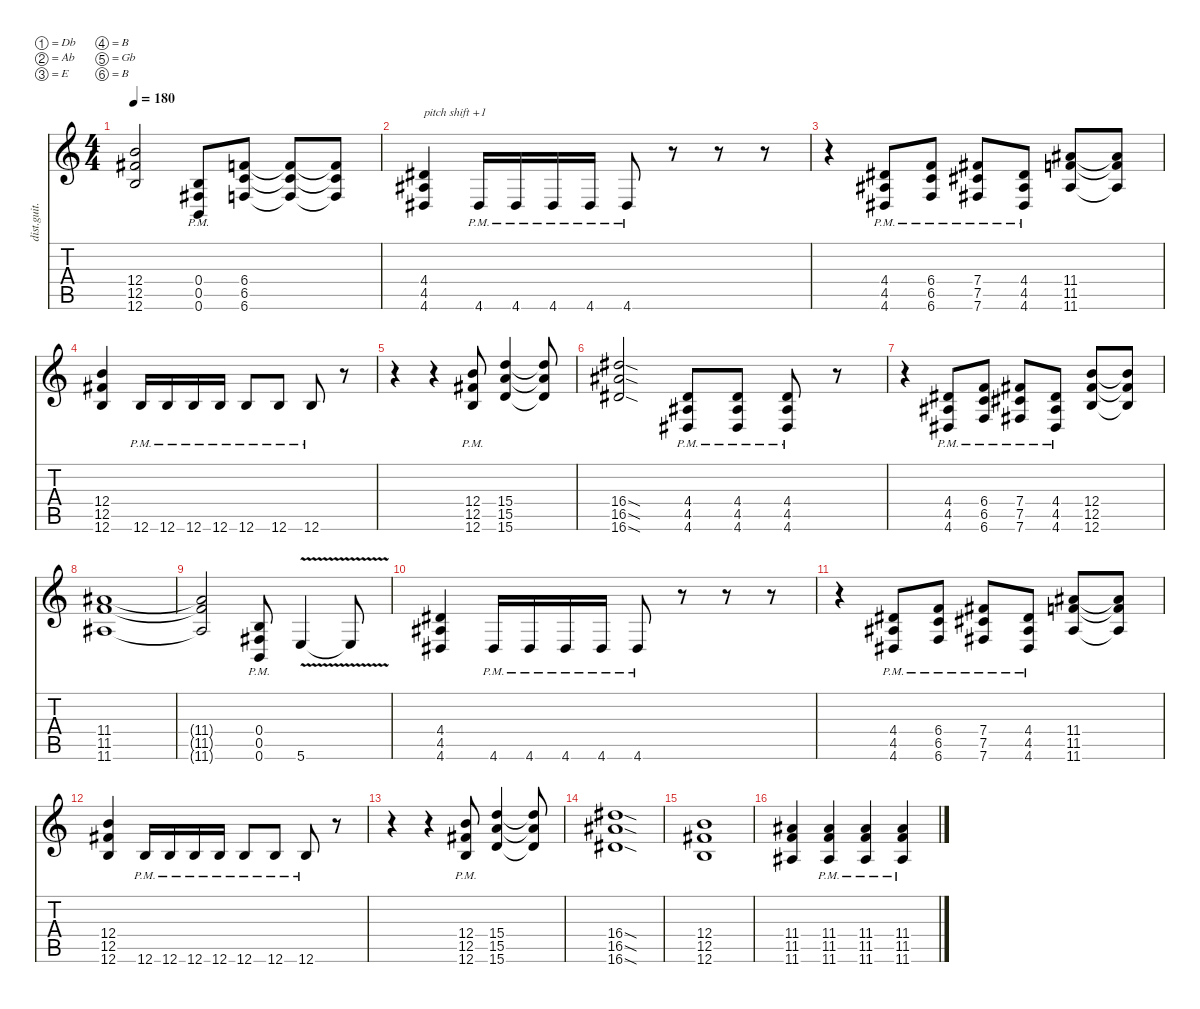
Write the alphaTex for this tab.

\defaultSystemsLayout 4
\hideDynamics
\bracketExtendMode nobrackets
\otherSystemsTrackNameOrientation horizontal
\track ("riff" "dist.guit.") {instrument distortionguitar}
\staff {score tabs}
\tuning (Db4 Ab3 E3 B2 Gb2 B1)
\ts (4 4)
\tempo 180
\clef g2
\ks c
(12.4{t} 12.6{t} 12.5{t acc #}).2{dy mf beam Up} (0.4{pm} 0.6{pm} 0.5{pm acc #}).8{beam Up} (6.4 6.6 6.5).8{beam Up} (6.4{t} 6.6{t} 6.5{t}).8{beam Up} (6.4{t} 6.6{t} 6.5{t}).8{beam Up} |
(4.6{acc #} 4.5{acc #} 4.4{acc #}).4{txt "pitch shift +1" beam Up} 4.6{pm acc #}.16{beam Up} 4.6{pm acc #}.16{beam Up} 4.6{pm acc #}.16{beam Up} 4.6{pm acc #}.16{beam Up} 4.6{pm acc #}.8{beam Up} r.8{beam Up} r.8{beam Up} r.8{beam Up} |
r.4{beam Down} (4.6{pm acc #} 4.5{pm acc #} 4.4{pm acc #}).8{beam Up} (6.6{pm} 6.4{pm} 6.5{pm}).8{beam Up} (7.6{pm acc #} 7.5{pm acc #} 7.4{pm acc #}).8{beam Up} (4.6{pm acc #} 4.4{pm acc #} 4.5{pm acc #}).8{beam Up} (11.6{acc #} 11.5 11.4{acc #}).8{beam Up} (11.6{t acc #} 11.5{t} 11.4{t acc #}).8{beam Up} |
(12.6 12.5{acc #} 12.4).4{beam Up} 12.6{pm}.16{beam Up} 12.6{pm}.16{beam Up} 12.6{pm}.16{beam Up} 12.6{pm}.16{beam Up} 12.6{pm}.8{beam Up} 12.6{pm}.8{beam Up} 12.6{pm}.8{beam Up} r.8{beam Up} |
r.4{beam Down} r.4{beam Down} (12.6{pm} 12.5{pm acc #} 12.4{pm}).8{beam Up} (15.6 15.5 15.4).4{beam Up} (15.6{t} 15.5{t} 15.4{t}).8{beam Up} |
(16.6{sod acc #} 16.5{sod acc #} 16.4{sod acc #}).2{beam Up} (4.6{pm acc #} 4.5{pm acc #} 4.4{pm acc #}).8{beam Up} (4.6{pm acc #} 4.4{pm acc #} 4.5{pm acc #}).8{beam Up} (4.6{pm acc #} 4.5{pm acc #} 4.4{pm acc #}).8{beam Up} r.8{beam Up} |
r.4{beam Down} (4.6{pm acc #} 4.5{pm acc #} 4.4{pm acc #}).8{beam Up} (6.6{pm} 6.5{pm} 6.4{pm}).8{beam Up} (7.6{pm acc #} 7.4{pm acc #} 7.5{pm acc #}).8{beam Up} (4.6{pm acc #} 4.5{pm acc #} 4.4{pm acc #}).8{beam Up} (12.6 12.5{acc #} 12.4).8{beam Up} (12.6{t} 12.5{t acc #} 12.4{t}).8{beam Up} |
(11.6{acc #} 11.5 11.4{acc #}).1{beam Up} |
(11.6{t acc #} 11.5{t} 11.4{t acc #}).2{beam Up} (0.6{pm} 0.5{pm acc #} 0.4{pm}).8{beam Up} 5.6{v}.4{beam Up} 5.6{t}.8{beam Up} |
(4.6{acc #} 4.5{acc #} 4.4{acc #}).4{beam Up} 4.6{pm acc #}.16{beam Up} 4.6{pm acc #}.16{beam Up} 4.6{pm acc #}.16{beam Up} 4.6{pm acc #}.16{beam Up} 4.6{pm acc #}.8{beam Up} r.8{beam Up} r.8{beam Up} r.8{beam Up} |
r.4{beam Down} (4.6{pm acc #} 4.5{pm acc #} 4.4{pm acc #}).8{beam Up} (6.6{pm} 6.4{pm} 6.5{pm}).8{beam Up} (7.6{pm acc #} 7.5{pm acc #} 7.4{pm acc #}).8{beam Up} (4.6{pm acc #} 4.4{pm acc #} 4.5{pm acc #}).8{beam Up} (11.6{acc #} 11.5 11.4{acc #}).8{beam Up} (11.6{t acc #} 11.5{t} 11.4{t acc #}).8{beam Up} |
(12.6 12.5{acc #} 12.4).4{beam Up} 12.6{pm}.16{beam Up} 12.6{pm}.16{beam Up} 12.6{pm}.16{beam Up} 12.6{pm}.16{beam Up} 12.6{pm}.8{beam Up} 12.6{pm}.8{beam Up} 12.6{pm}.8{beam Up} r.8{beam Up} |
r.4{beam Down} r.4{beam Down} (12.6{pm} 12.5{pm acc #} 12.4{pm}).8{beam Up} (15.6 15.5 15.4).4{beam Up} (15.6{t} 15.5{t} 15.4{t}).8{beam Up} |
(16.6{sod acc #} 16.5{sod acc #} 16.4{sod acc #}).1{beam Up} |
(12.6 12.5{acc #} 12.4).1{beam Up} |
(11.6{acc #} 11.5 11.4{acc #}).4{beam Up} (11.6{pm acc #} 11.5{pm} 11.4{pm acc #}).4{beam Up} (11.6{pm acc #} 11.4{pm acc #} 11.5{pm}).4{beam Up} (11.6{pm acc #} 11.5{pm} 11.4{pm acc #}).4{beam Up}
